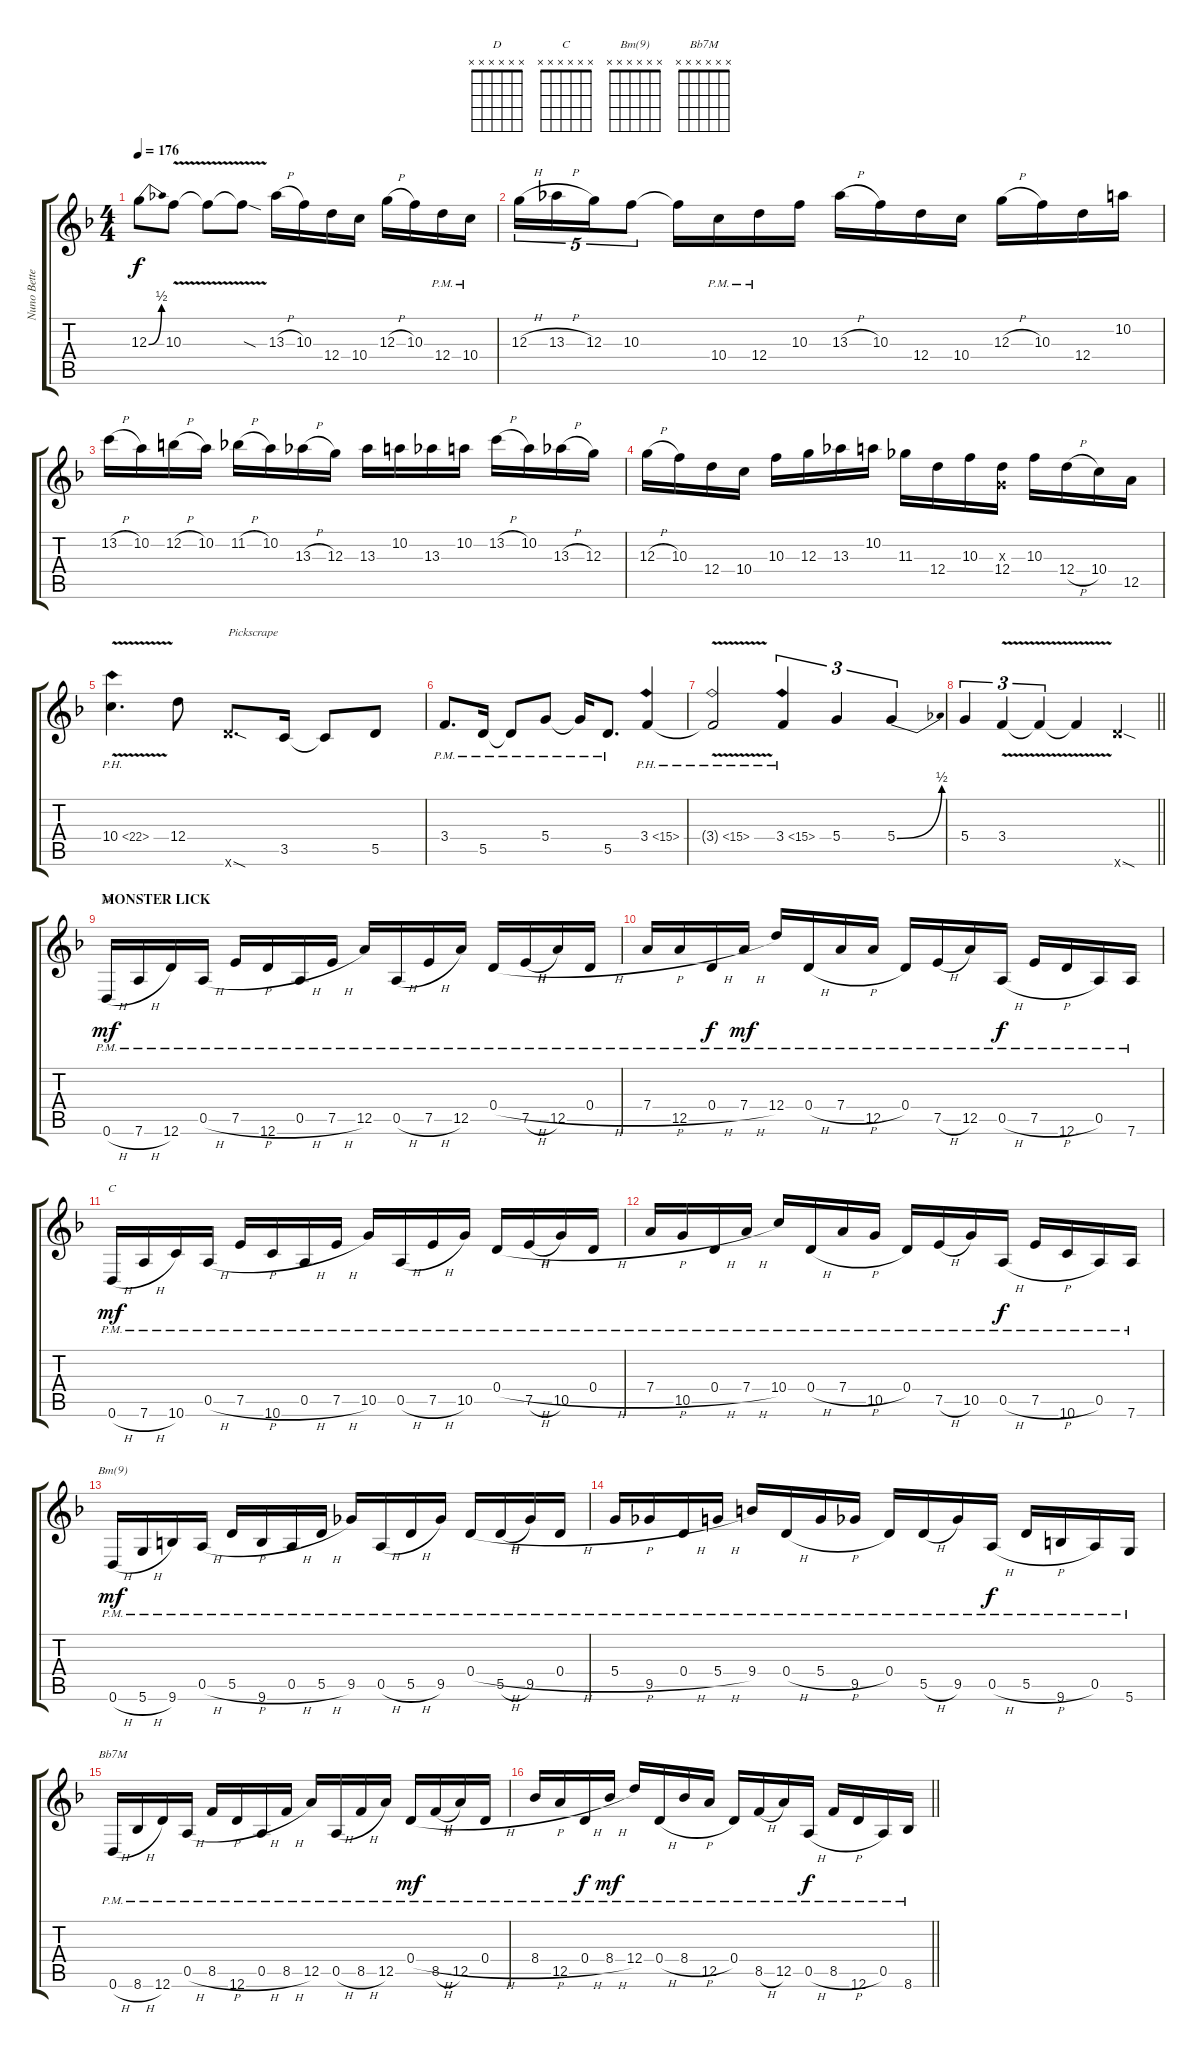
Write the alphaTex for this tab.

\track ("Nuno Bettencourt - Guitar" "Nuno Bette") {instrument distortionguitar}
\staff {score tabs}
\tuning (E4 B3 G3 D3 A2 D2) {hide}
\chord ("D" x x x x x x)
\chord ("C" x x x x x x)
\chord ("Bm(9)" x x x x x x)
\chord ("Bb7M" x x x x x x)
\ts (4 4)
\tempo 176
\clef g2
\ks f
12.3{be (bend 0 0 60 2)}.8{dy f} 10.3{v}.8 10.3{v t}.8 10.3{v sod t}.8 13.3{h}.16 10.3.16 12.4.16 10.4.16 12.3{h}.16 10.3.16 12.4{pm}.16 10.4{pm}.16 |
12.3{h}.16{tu (5 4)} 13.3{h}.16{tu (5 4)} 12.3.16{tu (5 4)} 10.3.8{tu (5 4)} 10.3{t}.16 10.4{pm}.16 12.4{pm}.16 10.3.16 13.3{h}.16 10.3.16 12.4.16 10.4.16 12.3{h}.16 10.3.16 12.4.16 10.2.16 |
13.2{h}.16 10.2.16 12.2{h}.16 10.2.16 11.2{h}.16 10.2.16 13.3{h}.16 12.3.16 13.3.16 10.2.16 13.3.16 10.2.16 13.2{h}.16 10.2.16 13.3{h}.16 12.3.16 |
12.3{h}.16 10.3.16 12.4.16 10.4.16 10.3.16 12.3.16 13.3.16 10.2.16 11.3.16 12.4.16 10.3.16 (0.3{x} 12.4).16 10.3.16 12.4{h}.16 10.4.16 12.5.16 |
10.4{ph 12 v}.4{d} 12.4.8 12.6{sod x}.8{d txt "Pickscrape"} 3.5.16 3.5{t}.8 5.5.8 |
3.4{pm}.8{d} 5.5{pm}.16 5.5{pm t}.8 5.4{pm}.8 5.4{pm t}.16 5.5{pm}.8{d} 3.4{ph 12}.4 |
3.4{ph 12 v t}.2 3.4{ph 12}.4{tu (3 2)} 5.4.4{tu (3 2)} 5.4{be (bend 0 0 60 2)}.4{tu (3 2)} |
\barLineRight lightlight
5.4.4{tu (3 2)} 3.4{v}.4{tu (3 2)} 3.4{v t}.4{tu (3 2)} 3.4{v t}.4 12.6{sod x}.4 |
\section ("" "MONSTER LICK")
0.6{h pm}.16{ch "D" dy mf volume 8} 7.6{h pm}.16 12.6{pm}.16 0.5{h pm}.16 7.5{h pm}.16 12.6{pm}.16 0.5{h pm}.16 7.5{h pm}.16 12.5{pm}.16 0.5{h pm}.16 7.5{h pm}.16 12.5{pm}.16 0.4{h pm}.16 7.5{h pm}.16 12.5{pm}.16 0.4{h pm}.16 |
7.4{h pm}.16 12.5{pm}.16 0.4{h pm}.16{dy f} 7.4{h pm}.16{dy mf} 12.4{pm}.16 0.4{h pm}.16 7.4{h pm}.16 12.5{pm}.16 0.4{pm}.16 7.5{h pm}.16 12.5{pm}.16 0.5{h pm}.16{dy f} 7.5{h pm}.16 12.6{pm}.16 0.5{pm}.16 7.6{pm}.16 |
0.6{h pm}.16{ch "C" dy mf} 7.6{h pm}.16 10.6{pm}.16 0.5{h pm}.16 7.5{h pm}.16 10.6{pm}.16 0.5{h pm}.16 7.5{h pm}.16 10.5{pm}.16 0.5{h pm}.16 7.5{h pm}.16 10.5{pm}.16 0.4{h pm}.16 7.5{h pm}.16 10.5{pm}.16 0.4{h pm}.16 |
7.4{h pm}.16 10.5{pm}.16 0.4{h pm}.16 7.4{h pm}.16 10.4{pm}.16 0.4{h pm}.16 7.4{h pm}.16 10.5{pm}.16 0.4{pm}.16 7.5{h pm}.16 10.5{pm}.16 0.5{h pm}.16{dy f} 7.5{h pm}.16 10.6{pm}.16 0.5{pm}.16 7.6{pm}.16 |
0.6{h pm}.16{ch "Bm(9)" dy mf} 5.6{h pm}.16 9.6{pm}.16 0.5{h pm}.16 5.5{h pm}.16 9.6{pm}.16 0.5{h pm}.16 5.5{h pm}.16 9.5{pm}.16 0.5{h pm}.16 5.5{h pm}.16 9.5{pm}.16 0.4{h pm}.16 5.5{h pm}.16 9.5{pm}.16 0.4{h pm}.16 |
5.4{h pm}.16 9.5{pm}.16 0.4{h pm}.16 5.4{h pm}.16 9.4{pm}.16 0.4{h pm}.16 5.4{h pm}.16 9.5{pm}.16 0.4{pm}.16 5.5{h pm}.16 9.5{pm}.16 0.5{h pm}.16{dy f} 5.5{h pm}.16 9.6{pm}.16 0.5{pm}.16 5.6{pm}.16 |
0.6{h pm}.16{ch "Bb7M"} 8.6{h pm}.16 12.6{pm}.16 0.5{h pm}.16 8.5{h pm}.16 12.6{pm}.16 0.5{h pm}.16 8.5{h pm}.16 12.5{pm}.16 0.5{h pm}.16 8.5{h pm}.16 12.5{pm}.16 0.4{h pm}.16{dy mf} 8.5{h pm}.16 12.5{pm}.16 0.4{h pm}.16 |
\barLineRight lightlight
8.4{h pm}.16 12.5{pm}.16 0.4{h pm}.16{dy f} 8.4{h pm}.16{dy mf} 12.4{pm}.16 0.4{h pm}.16 8.4{h pm}.16 12.5{pm}.16 0.4{pm}.16 8.5{h pm}.16 12.5{pm}.16 0.5{h pm}.16{dy f} 8.5{h pm}.16 12.6{pm}.16 0.5{pm}.16 8.6{pm}.16
